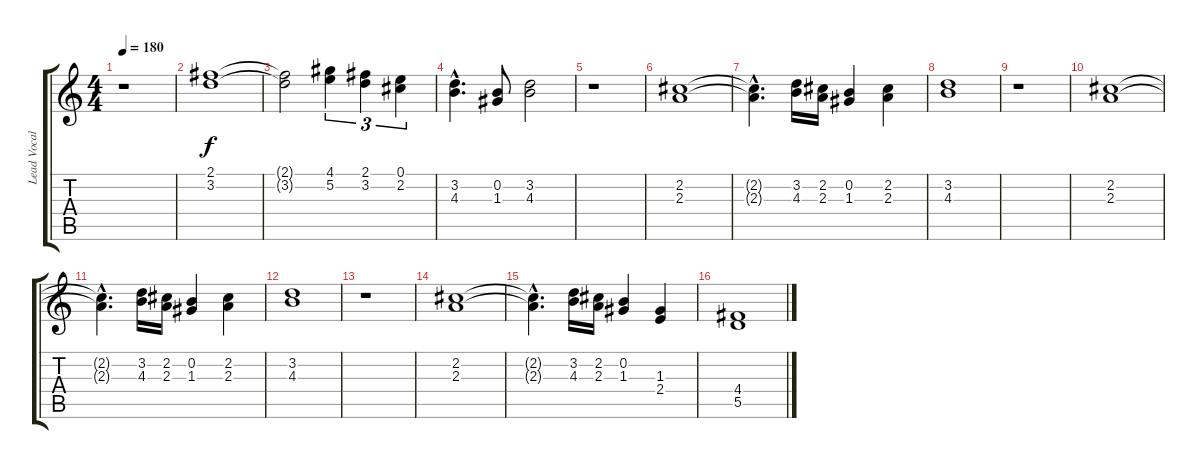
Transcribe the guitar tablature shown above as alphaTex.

\track ("Lead Vocals" "Lead Vocal") {instrument fretlessbass}
\staff {score tabs}
\tuning (E4 B3 G3 D3 A2 E2) {hide}
\ts (4 4)
\tempo 180
\clef g2
\ks c
r.1{dy f} |
(2.1 3.2).1 |
(2.1{t} 3.2{t}).2 (4.1 5.2).4{tu (3 2)} (2.1 3.2).4{tu (3 2)} (0.1 2.2).4{tu (3 2)} |
(3.2{hac} 4.3{hac}).4{d} (0.2 1.3).8 (3.2 4.3).2 |
r.1 |
(2.2 2.3).1 |
(2.2{hac t} 2.3{hac t}).4{d} (3.2 4.3).16 (2.2 2.3).16 (0.2 1.3).4 (2.2 2.3).4 |
(3.2 4.3).1 |
r.1 |
(2.2 2.3).1 |
(2.2{hac t} 2.3{hac t}).4{d} (3.2 4.3).16 (2.2 2.3).16 (0.2 1.3).4 (2.2 2.3).4 |
(3.2 4.3).1 |
r.1 |
(2.2 2.3).1 |
(2.2{hac t} 2.3{hac t}).4{d} (3.2 4.3).16 (2.2 2.3).16 (0.2 1.3).4 (1.3 2.4).4 |
(4.4 5.5).1
